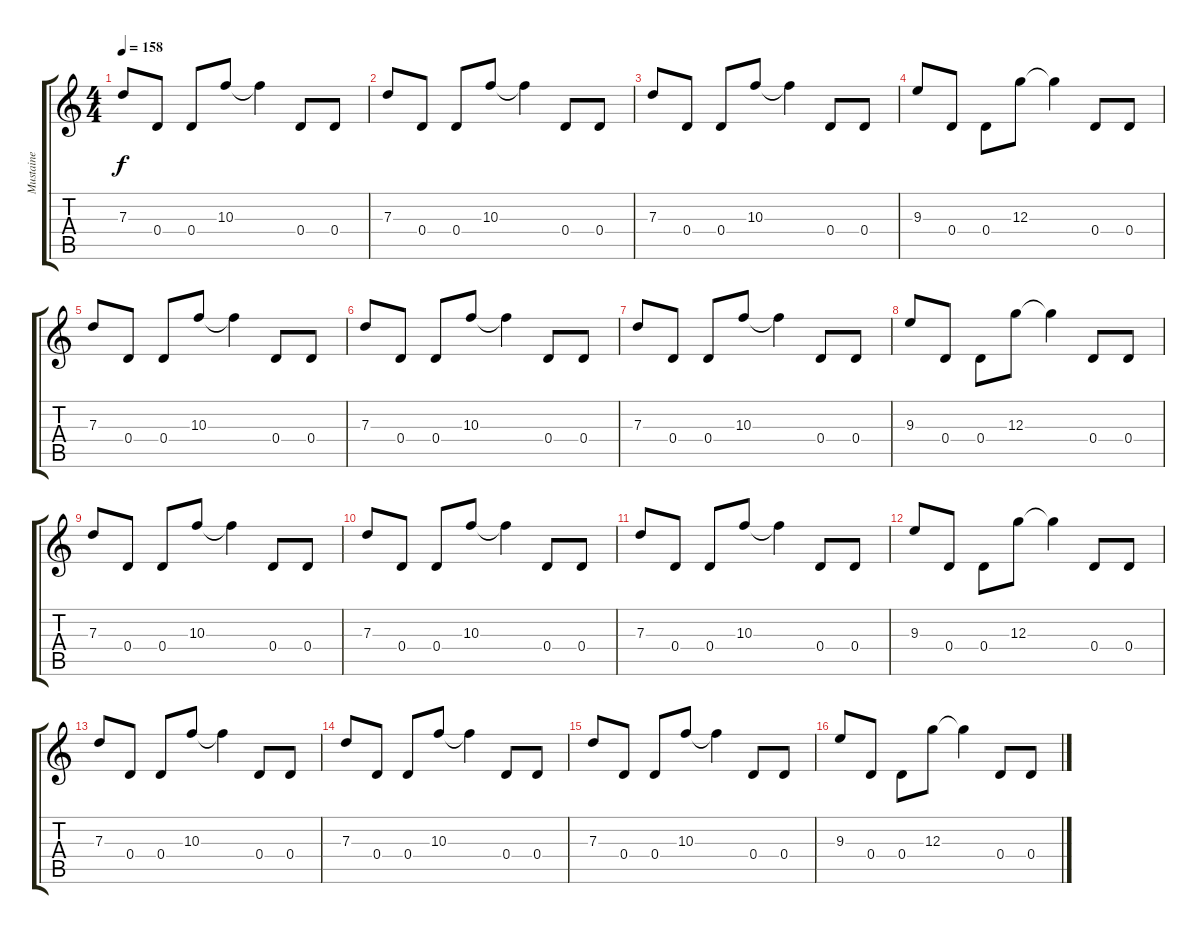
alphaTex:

\track ("Mustaine" "Mustaine") {instrument distortionguitar}
\staff {score tabs}
\tuning (E4 B3 G3 D3 A2 E2) {hide}
\ts (4 4)
\tempo 158
\clef g2
\ks c
7.3.8{dy f} 0.4.8 0.4.8 10.3.8 10.3{t}.4 0.4.8 0.4.8 |
7.3.8 0.4.8 0.4.8 10.3.8 10.3{t}.4 0.4.8 0.4.8 |
7.3.8 0.4.8 0.4.8 10.3.8 10.3{t}.4 0.4.8 0.4.8 |
9.3.8 0.4.8 0.4.8 12.3.8 12.3{t}.4 0.4.8 0.4.8 |
7.3.8 0.4.8 0.4.8 10.3.8 10.3{t}.4 0.4.8 0.4.8 |
7.3.8 0.4.8 0.4.8 10.3.8 10.3{t}.4 0.4.8 0.4.8 |
7.3.8 0.4.8 0.4.8 10.3.8 10.3{t}.4 0.4.8 0.4.8 |
9.3.8 0.4.8 0.4.8 12.3.8 12.3{t}.4 0.4.8 0.4.8 |
7.3.8 0.4.8 0.4.8 10.3.8 10.3{t}.4 0.4.8 0.4.8 |
7.3.8 0.4.8 0.4.8 10.3.8 10.3{t}.4 0.4.8 0.4.8 |
7.3.8 0.4.8 0.4.8 10.3.8 10.3{t}.4 0.4.8 0.4.8 |
9.3.8 0.4.8 0.4.8 12.3.8 12.3{t}.4 0.4.8 0.4.8 |
7.3.8 0.4.8 0.4.8 10.3.8 10.3{t}.4 0.4.8 0.4.8 |
7.3.8 0.4.8 0.4.8 10.3.8 10.3{t}.4 0.4.8 0.4.8 |
7.3.8 0.4.8 0.4.8 10.3.8 10.3{t}.4 0.4.8 0.4.8 |
9.3.8 0.4.8 0.4.8 12.3.8 12.3{t}.4 0.4.8 0.4.8
